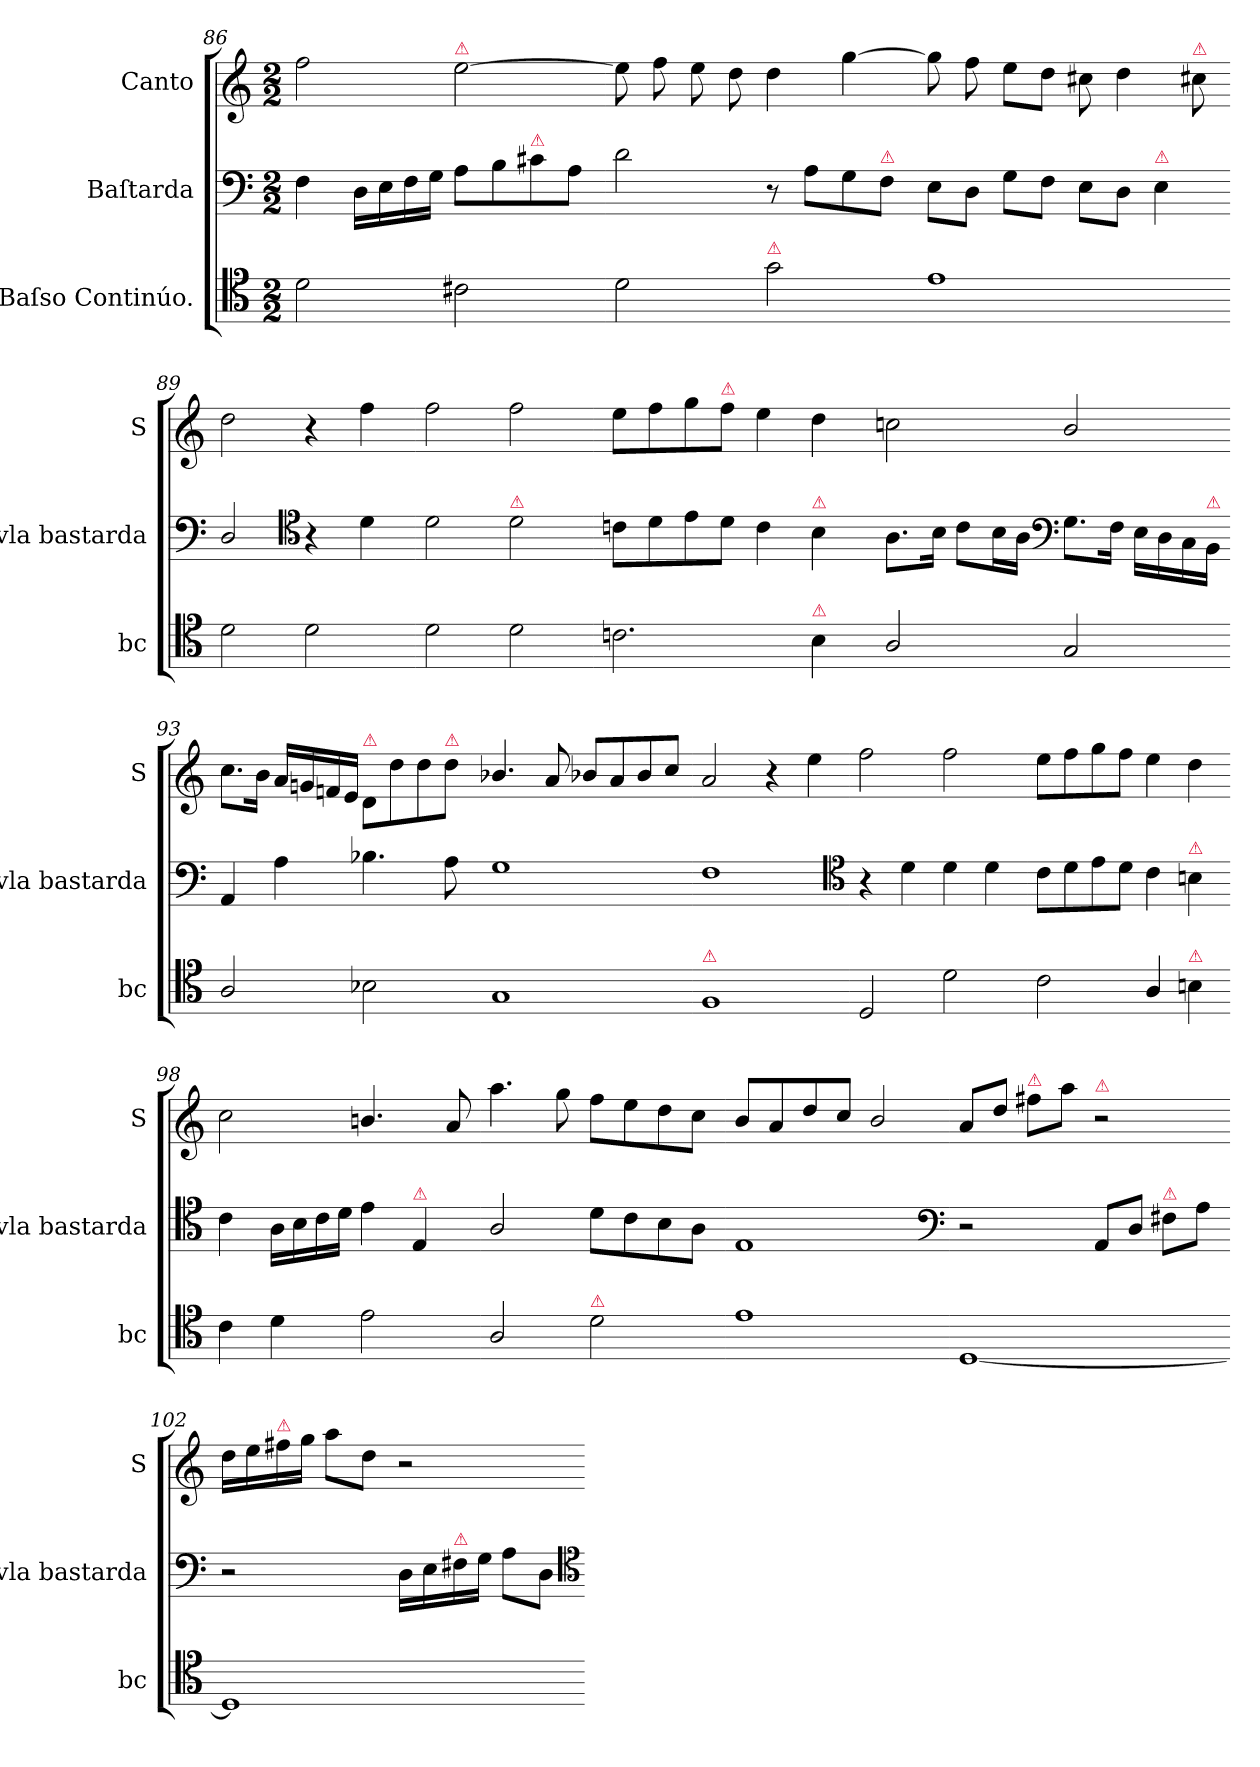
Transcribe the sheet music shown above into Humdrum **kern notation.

**kern	**kern	**kern
*part3	*part2	*part1
*staff3	*staff2	*staff1
*I"Baſso Continúo.	*I"Baſtarda	*I"Canto
*I'bc	*I'vla bastarda	*I'S
*clefC4	*clefF4	*clefG2
*k[]	*k[]	*k[]
*M2/2	*M2/2	*M2/2
=86	=86	=86
2d\	4F\	2ff\
.	16D\LL	.
.	16E\	.
.	16F\	.
.	16G\JJ	.
!	!	!LO:TX:a:color=crimson:t=⚠
2c#X\	8A\L	[2ee\
.	8B\	.
!	!LO:TX:a:color=crimson:t=⚠	!
.	8c#X\	.
.	8A\J	.
=87-	=87-	=87-
2d\	2d\	8ee\]
.	.	8ff\
.	.	8ee\
.	.	8dd\
!LO:TX:a:color=crimson:t=⚠	!	!
2g\	8r	4dd\
.	8A\L	.
.	8G\	[4gg\
!	!LO:TX:a:color=crimson:t=⚠	!
.	8F\J	.
=88-	=88-	=88-
1e	8E\L	8gg\]
.	8D\J	8ff\
.	8G\L	8ee\L
.	8F\J	8dd\J
.	8E\L	8cc#X\
.	8D\J	4dd\
!	!LO:TX:a:color=crimson:t=⚠	!
.	4E\	.
!	!	!LO:TX:a:color=crimson:t=⚠
.	.	8cc#X\
=89-	=89-	=89-
2d\	2D/	2dd\
*	*clefC4	*
2d\	4r	4r
.	4d\	4ff\
=90-	=90-	=90-
2d\	2d\	2ff\
!	!LO:TX:a:color=crimson:t=⚠	!
2d\	2d\	2ff\
=91-	=91-	=91-
2.cn\	8cn\L	8ee\L
.	8d\	8ff\
.	8e\	8gg\
!	!	!LO:TX:a:color=crimson:t=⚠
.	8d\J	8ff\J
.	4c\	4ee\
!	!LO:TX:a:color=crimson:t=⚠	!
!LO:TX:a:color=crimson:t=⚠	!	!
4B\	4B\	4dd\
=92-	=92-	=92-
2A/	8.A\L	2ccn\
.	16B\Jk	.
.	8c\L	.
.	16B\L	.
.	16A\JJ	.
*	*clefF4	*
2G/	8.G\L	2b/
.	16F\Jk	.
.	16E\LL	.
.	16D\	.
.	16C\	.
!	!LO:TX:a:color=crimson:t=⚠	!
.	16BB\JJ	.
=93-	=93-	=93-
2A/	4AA/	8.cc\L
.	.	16b\Jk
.	4A\	16a/LL
.	.	16gn/
.	.	16fn/
.	.	16e/JJ
!	!	!LO:TX:a:color=crimson:t=⚠
2B-X\	4.B-X\	8d/L
.	.	8dd\
.	.	8dd\
!	!	!LO:TX:a:color=crimson:t=⚠
.	8A\	8dd\J
=94-	=94-	=94-
1G	1G	4.b-X/
.	.	8a/
.	.	8b-X/L
.	.	8a/
.	.	8b-/
.	.	8cc/J
=95-	=95-	=95-
!LO:TX:a:color=crimson:t=⚠	!	!
1F	1F	2a/
.	.	4r
.	.	4ee\
*	*clefC4	*
=96-	=96-	=96-
2D/	4r	2ff\
.	4d\	.
2d\	4d\	2ff\
.	4d\	.
=97-	=97-	=97-
2c\	8c\L	8ee\L
.	8d\	8ff\
.	8e\	8gg\
.	8d\J	8ff\J
4A/	4c\	4ee\
!	!LO:TX:a:color=crimson:t=⚠	!
!LO:TX:a:color=crimson:t=⚠	!	!
4Bn\	4Bn\	4dd\
=98-	=98-	=98-
4c\	4c\	2cc\
4d\	16A\LL	.
.	16B\	.
.	16c\	.
.	16d\JJ	.
2e\	4e\	4.bn/
!	!LO:TX:a:color=crimson:t=⚠	!
.	4E/	.
.	.	8a/
=99-	=99-	=99-
2A/	2A/	4.aa\
.	.	8gg\
!LO:TX:a:color=crimson:t=⚠	!	!
2d\	8d\L	8ff\L
.	8c\	8ee\
.	8B\	8dd\
.	8A\J	8cc\J
=100-	=100-	=100-
1e	1E	8b/L
.	.	8a/
.	.	8dd/
.	.	8cc/J
.	.	2b/
*	*clefF4	*
=101-	=101-	=101-
[1D	2r	8a/L
.	.	8dd/J
!	!	!LO:TX:a:color=crimson:t=⚠
.	.	8ff#X\L
.	.	8aa\J
!	!	!LO:TX:a:color=crimson:t=⚠
.	8AA/L	2r
.	8D/J	.
!	!LO:TX:a:color=crimson:t=⚠	!
.	8F#X\L	.
.	8A\J	.
=102-	=102-	=102-
1D]	2r	16dd\LL
.	.	16ee\
!	!	!LO:TX:a:color=crimson:t=⚠
.	.	16ff#X\
.	.	16gg\JJ
.	.	8aa\L
.	.	8dd\J
.	16D\LL	2r
.	16E\	.
!	!LO:TX:a:color=crimson:t=⚠	!
.	16F#X\	.
.	16G\JJ	.
.	8A\L	.
.	8D\J	.
*	*clefC4	*
=-	=-	=-
*-	*-	*-
